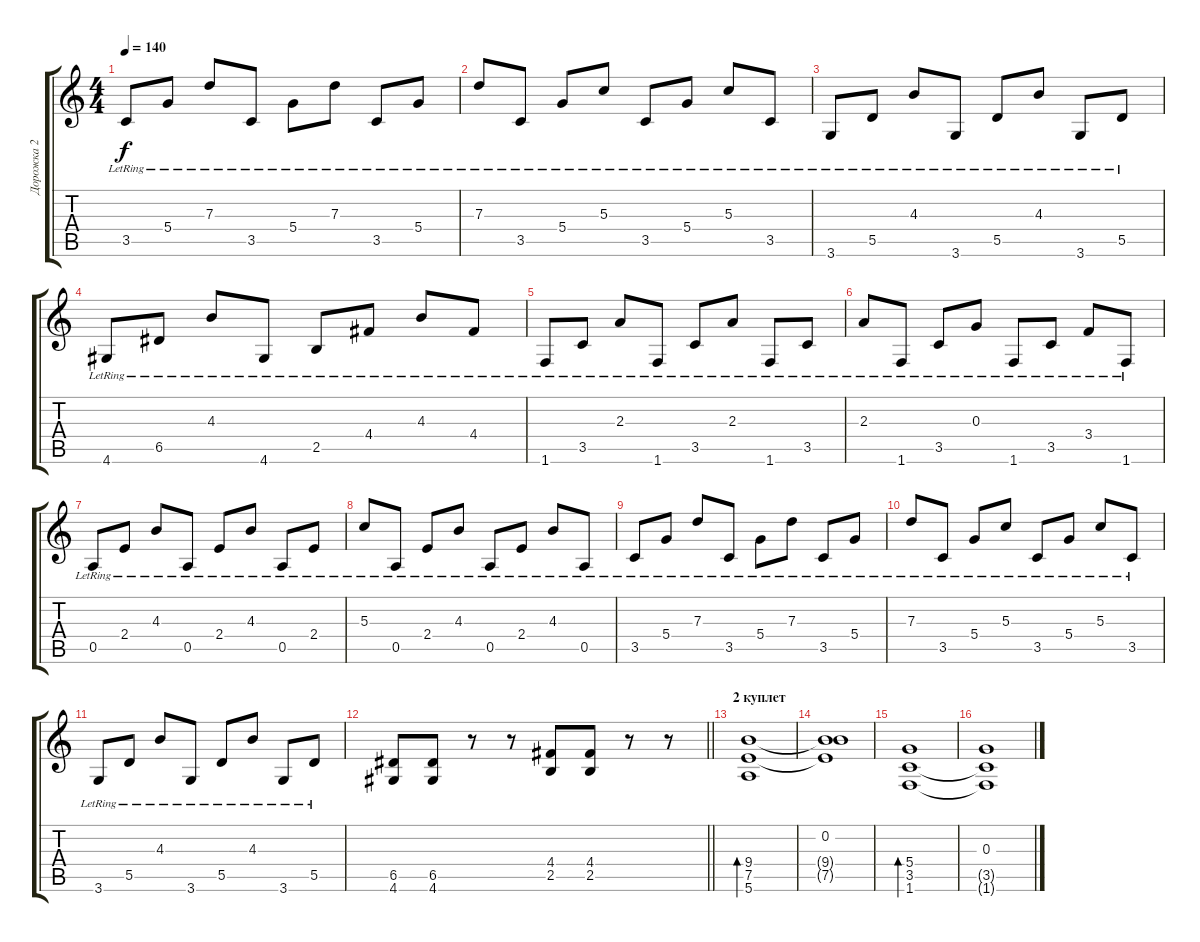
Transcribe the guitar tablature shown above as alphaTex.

\track ("Дорожка 2" "Дорожка 2") {instrument electricguitarjazz}
\staff {score tabs}
\tuning (E4 B3 G3 D3 A2 E2) {hide}
\ts (4 4)
\tempo 140
\clef g2
\ks c
3.5{lr}.8{dy f} 5.4{lr}.8 7.3{lr}.8 3.5{lr}.8 5.4{lr}.8 7.3{lr}.8 3.5{lr}.8 5.4{lr}.8 |
7.3{lr}.8 3.5{lr}.8 5.4{lr}.8 5.3{lr}.8 3.5{lr}.8 5.4{lr}.8 5.3{lr}.8 3.5{lr}.8 |
3.6{lr}.8 5.5{lr}.8 4.3{lr}.8 3.6{lr}.8 5.5{lr}.8 4.3{lr}.8 3.6{lr}.8 5.5{lr}.8 |
4.6{lr}.8 6.5{lr}.8 4.3{lr}.8 4.6{lr}.8 2.5{lr}.8 4.4{lr}.8 4.3{lr}.8 4.4{lr}.8 |
1.6{lr}.8 3.5{lr}.8 2.3{lr}.8 1.6{lr}.8 3.5{lr}.8 2.3{lr}.8 1.6{lr}.8 3.5{lr}.8 |
2.3{lr}.8 1.6{lr}.8 3.5{lr}.8 0.3{lr}.8 1.6{lr}.8 3.5{lr}.8 3.4{lr}.8 1.6{lr}.8 |
0.5{lr}.8 2.4{lr}.8 4.3{lr}.8 0.5{lr}.8 2.4{lr}.8 4.3{lr}.8 0.5{lr}.8 2.4{lr}.8 |
5.3{lr}.8 0.5{lr}.8 2.4{lr}.8 4.3{lr}.8 0.5{lr}.8 2.4{lr}.8 4.3{lr}.8 0.5{lr}.8 |
3.5{lr}.8 5.4{lr}.8 7.3{lr}.8 3.5{lr}.8 5.4{lr}.8 7.3{lr}.8 3.5{lr}.8 5.4{lr}.8 |
7.3{lr}.8 3.5{lr}.8 5.4{lr}.8 5.3{lr}.8 3.5{lr}.8 5.4{lr}.8 5.3{lr}.8 3.5{lr}.8 |
3.6{lr}.8 5.5{lr}.8 4.3{lr}.8 3.6{lr}.8 5.5{lr}.8 4.3{lr}.8 3.6{lr}.8 5.5{lr}.8 |
\barLineRight lightlight
(6.5 4.6).8 (6.5 4.6).8 r.8 r.8 (4.4 2.5).8 (4.4 2.5).8 r.8 r.8 |
\section ("" "2 куплет")
(9.4 7.5 5.6).1{bd 60 instrument distortionguitar} |
(0.2 9.4{t} 7.5{t}).1 |
(5.4 3.5 1.6).1{bd 60} |
(0.3 3.5{t} 1.6{t}).1
